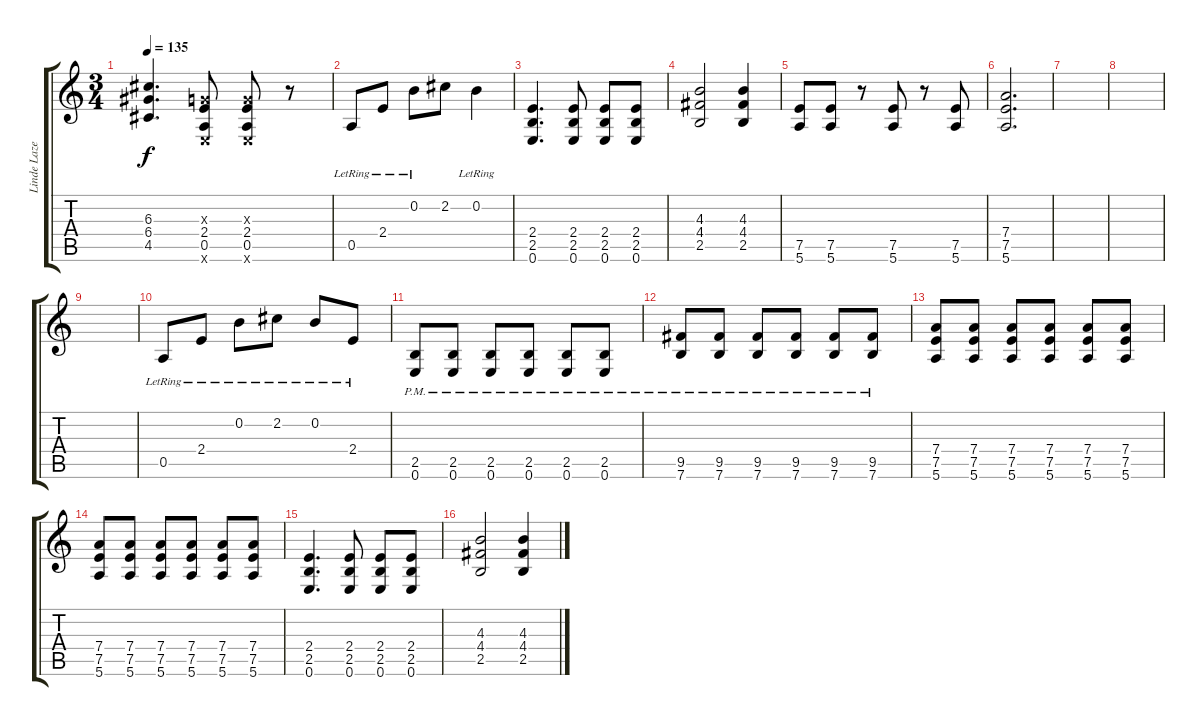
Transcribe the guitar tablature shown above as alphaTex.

\track ("Linde Lazer" "Linde Laze") {instrument distortionguitar}
\staff {score tabs}
\tuning (E4 B3 G3 D3 A2 E2) {hide}
\ts (3 4)
\tempo 135
\clef g2
\ks c
(6.3 6.4 4.5).4{d dy f} (0.3{x} 2.4 0.5 0.6{x}).8 (0.3{x} 2.4 0.5 0.6{x}).8 r.8 |
0.5{lr}.8 2.4{lr}.8 0.2{lr}.8 2.2.8 0.2{lr}.4 |
(2.4 2.5 0.6).4{d} (2.4 2.5 0.6).8 (2.4 2.5 0.6).8 (2.4 2.5 0.6).8 |
(4.3 4.4 2.5).2 (4.3 4.4 2.5).4 |
(7.5 5.6).8 (7.5 5.6).8 r.8 (7.5 5.6).8 r.8 (7.5 5.6).8 |
(7.4 7.5 5.6).2{d} |
|
|
|
0.5{lr}.8 2.4{lr}.8 0.2{lr}.8 2.2{lr}.8 0.2{lr}.8 2.4{lr}.8 |
(2.5{pm} 0.6{pm}).8 (2.5{pm} 0.6{pm}).8 (2.5{pm} 0.6{pm}).8 (2.5{pm} 0.6{pm}).8 (2.5{pm} 0.6{pm}).8 (2.5{pm} 0.6{pm}).8 |
(9.5{pm} 7.6{pm}).8 (9.5{pm} 7.6{pm}).8 (9.5{pm} 7.6{pm}).8 (9.5{pm} 7.6{pm}).8 (9.5{pm} 7.6).8 (9.5{pm} 7.6{pm}).8 |
(7.4 7.5 5.6).8 (7.4 7.5 5.6).8 (7.4 7.5 5.6).8 (7.4 7.5 5.6).8 (7.4 7.5 5.6).8 (7.4 7.5 5.6).8 |
(7.4 7.5 5.6).8 (7.4 7.5 5.6).8 (7.4 7.5 5.6).8 (7.4 7.5 5.6).8 (7.4 7.5 5.6).8 (7.4 7.5 5.6).8 |
(2.4 2.5 0.6).4{d} (2.4 2.5 0.6).8 (2.4 2.5 0.6).8 (2.4 2.5 0.6).8 |
(4.3 4.4 2.5).2 (4.3 4.4 2.5).4
